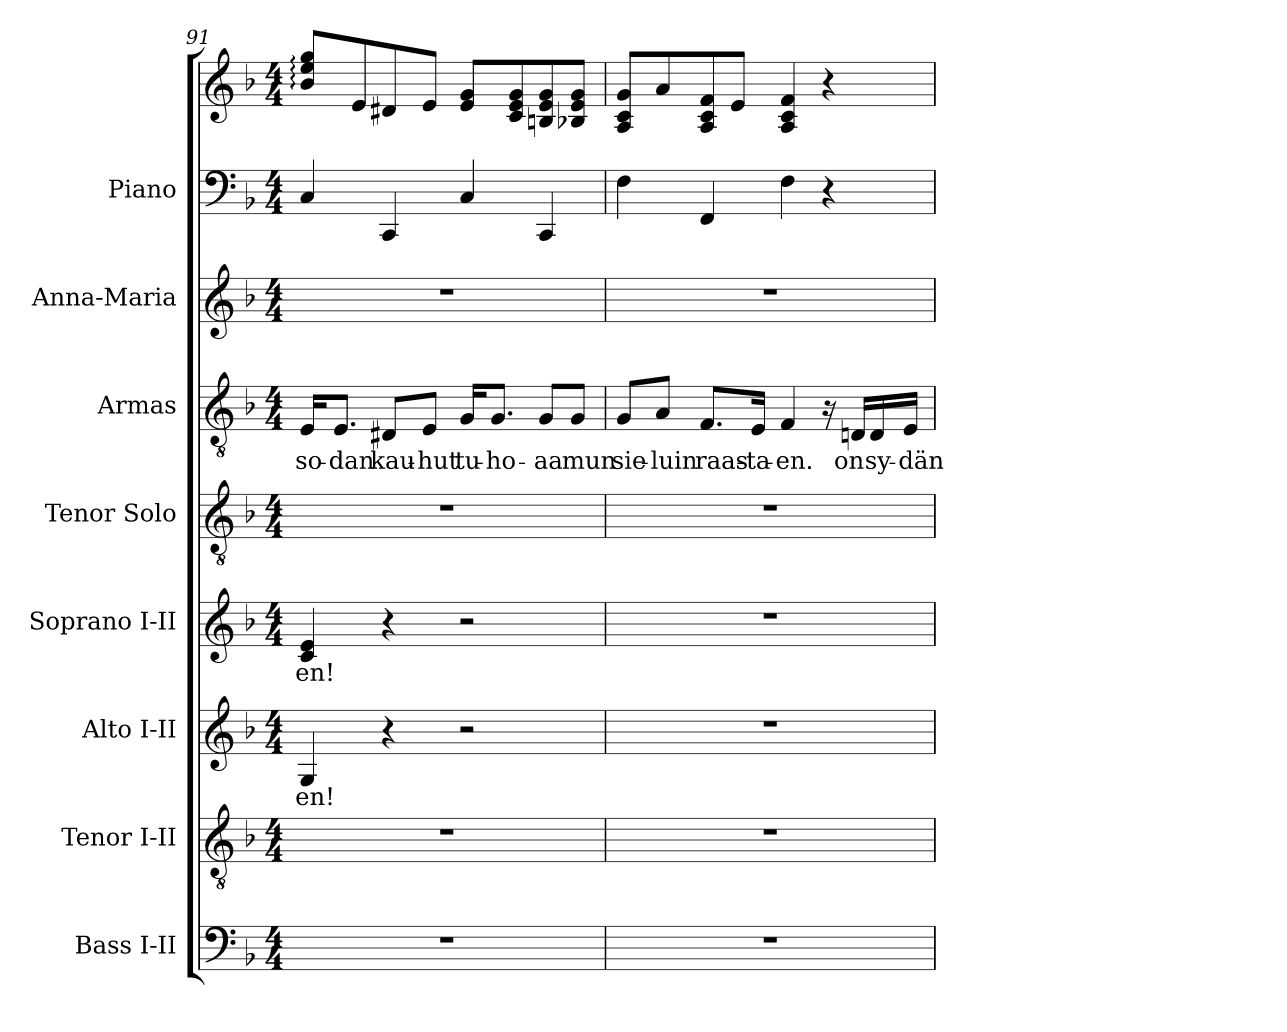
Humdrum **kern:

**kern	**kern	**kern	**text	**kern	**text	**kern	**kern	**text	**kern	**kern	**kern
*part8	*part7	*part6	*part6	*part5	*part5	*part4	*part3	*part3	*part2	*part1	*part1
*staff9	*staff8	*staff7	*staff7	*staff6	*staff6	*staff5	*staff4	*staff4	*staff3	*staff2	*staff1
*I"Bass I-II	*I"Tenor I-II	*I"Alto I-II	*	*I"Soprano I-II	*	*I"Tenor Solo	*I"Armas	*	*I"Anna-Maria	*I"Piano	*
*I'B.	*I'T.	*I'A.	*	*I'S.	*	*I'T. Solo	*I'Armas	*	*I'A-M	*I'Pno.	*
*clefF4	*clefGv2	*clefG2	*	*clefG2	*	*clefGv2	*clefGv2	*	*clefG2	*clefF4	*clefG2
*	*ITrd7c12	*	*	*	*	*ITrd7c12	*ITrd7c12	*	*	*	*
*k[b-]	*k[b-]	*k[b-]	*	*k[b-]	*	*k[b-]	*k[b-]	*	*k[b-]	*k[b-]	*k[b-]
*F:	*F:	*F:	*	*F:	*	*F:	*F:	*	*F:	*F:	*F:
*M4/4	*M4/4	*M4/4	*	*M4/4	*	*M4/4	*M4/4	*	*M4/4	*M4/4	*M4/4
=91	=91	=91	=91	=91	=91	=91	=91	=91	=91	=91	=91
!	!	!	!LO:LY:b:color=#000000	!	!	!	!	!	!	!	!
!	!	!	!	!	!LO:LY:b:color=#000000	!	!	!	!	!	!
!	!	!	!	!	!	!	!	!LO:LY:b:color=#000000	!	!	!
1r	1r	4Gi/	-en!	4ci/ 4ei	-en!	1r	16EEi/KL	so-	1r	4Ci/	8b-i/: 8eei: 8ggi:L
!	!	!	!	!	!	!	!	!LO:LY:b:color=#000000	!	!	!
.	.	.	.	.	.	.	8.EEi/J	-dan	.	.	.
.	.	.	.	.	.	.	.	.	.	.	8ei/
!	!	!	!	!	!	!	!	!LO:LY:b:color=#000000	!	!	!
.	.	4r	.	4r	.	.	8DD#Xi/L	kau-	.	4CCi/	8d#Xi/
!	!	!	!	!	!	!	!	!LO:LY:b:color=#000000	!	!	!
.	.	.	.	.	.	.	8EEi/J	-hut	.	.	8ei/J
!	!	!	!	!	!	!	!	!LO:LY:b:color=#000000	!	!	!
.	.	2r	.	2r	.	.	16GGi/KL	tu-	.	4Ci/	8ei/ 8giL
!	!	!	!	!	!	!	!	!LO:LY:b:color=#000000	!	!	!
.	.	.	.	.	.	.	8.GGi/J	-ho-	.	.	.
.	.	.	.	.	.	.	.	.	.	.	8ci/ 8ei 8gi
!	!	!	!	!	!	!	!	!LO:LY:b:color=#000000	!	!	!
.	.	.	.	.	.	.	8GGi/L	-aa	.	4CCi/	8Bni/ 8ei 8gi
!	!	!	!	!	!	!	!	!LO:LY:b:color=#000000	!	!	!
.	.	.	.	.	.	.	8GGi/J	mun	.	.	8B-Xi/ 8ei 8giJ
!!LO:PB:g=z
=92	=92	=92	=92	=92	=92	=92	=92	=92	=92	=92	=92
!	!	!	!	!	!	!	!	!LO:LY:b:color=#000000	!	!	!
1r	1r	1r	.	1r	.	1r	8GGi/L	sie-	1r	4Fi\	8Ai/ 8ci 8giL
!	!	!	!	!	!	!	!	!LO:LY:b:color=#000000	!	!	!
.	.	.	.	.	.	.	8AAi/J	-luin	.	.	8ai/
!	!	!	!	!	!	!	!	!LO:LY:b:color=#000000	!	!	!
.	.	.	.	.	.	.	8.FFi/L	raas-	.	4FFi/	8Ai/ 8ci 8fi
.	.	.	.	.	.	.	.	.	.	.	8ei/J
!	!	!	!	!	!	!	!	!LO:LY:b:color=#000000	!	!	!
.	.	.	.	.	.	.	16EEi/Jk	-ta-	.	.	.
!	!	!	!	!	!	!	!	!LO:LY:b:color=#000000	!	!	!
.	.	.	.	.	.	.	4FFi/	-en.	.	4Fi\	4Ai/ 4ci 4fi
.	.	.	.	.	.	.	16r	.	.	4r	4r
!	!	!	!	!	!	!	!	!LO:LY:b:color=#000000	!	!	!
.	.	.	.	.	.	.	16DDni/LL	on	.	.	.
!	!	!	!	!	!	!	!	!LO:LY:b:color=#000000	!	!	!
.	.	.	.	.	.	.	16DDi/	sy-	.	.	.
!	!	!	!	!	!	!	!	!LO:LY:b:color=#000000	!	!	!
.	.	.	.	.	.	.	16EEi/JJ	-dän	.	.	.
=	=	=	=	=	=	=	=	=	=	=	=
*-	*-	*-	*-	*-	*-	*-	*-	*-	*-	*-	*-
